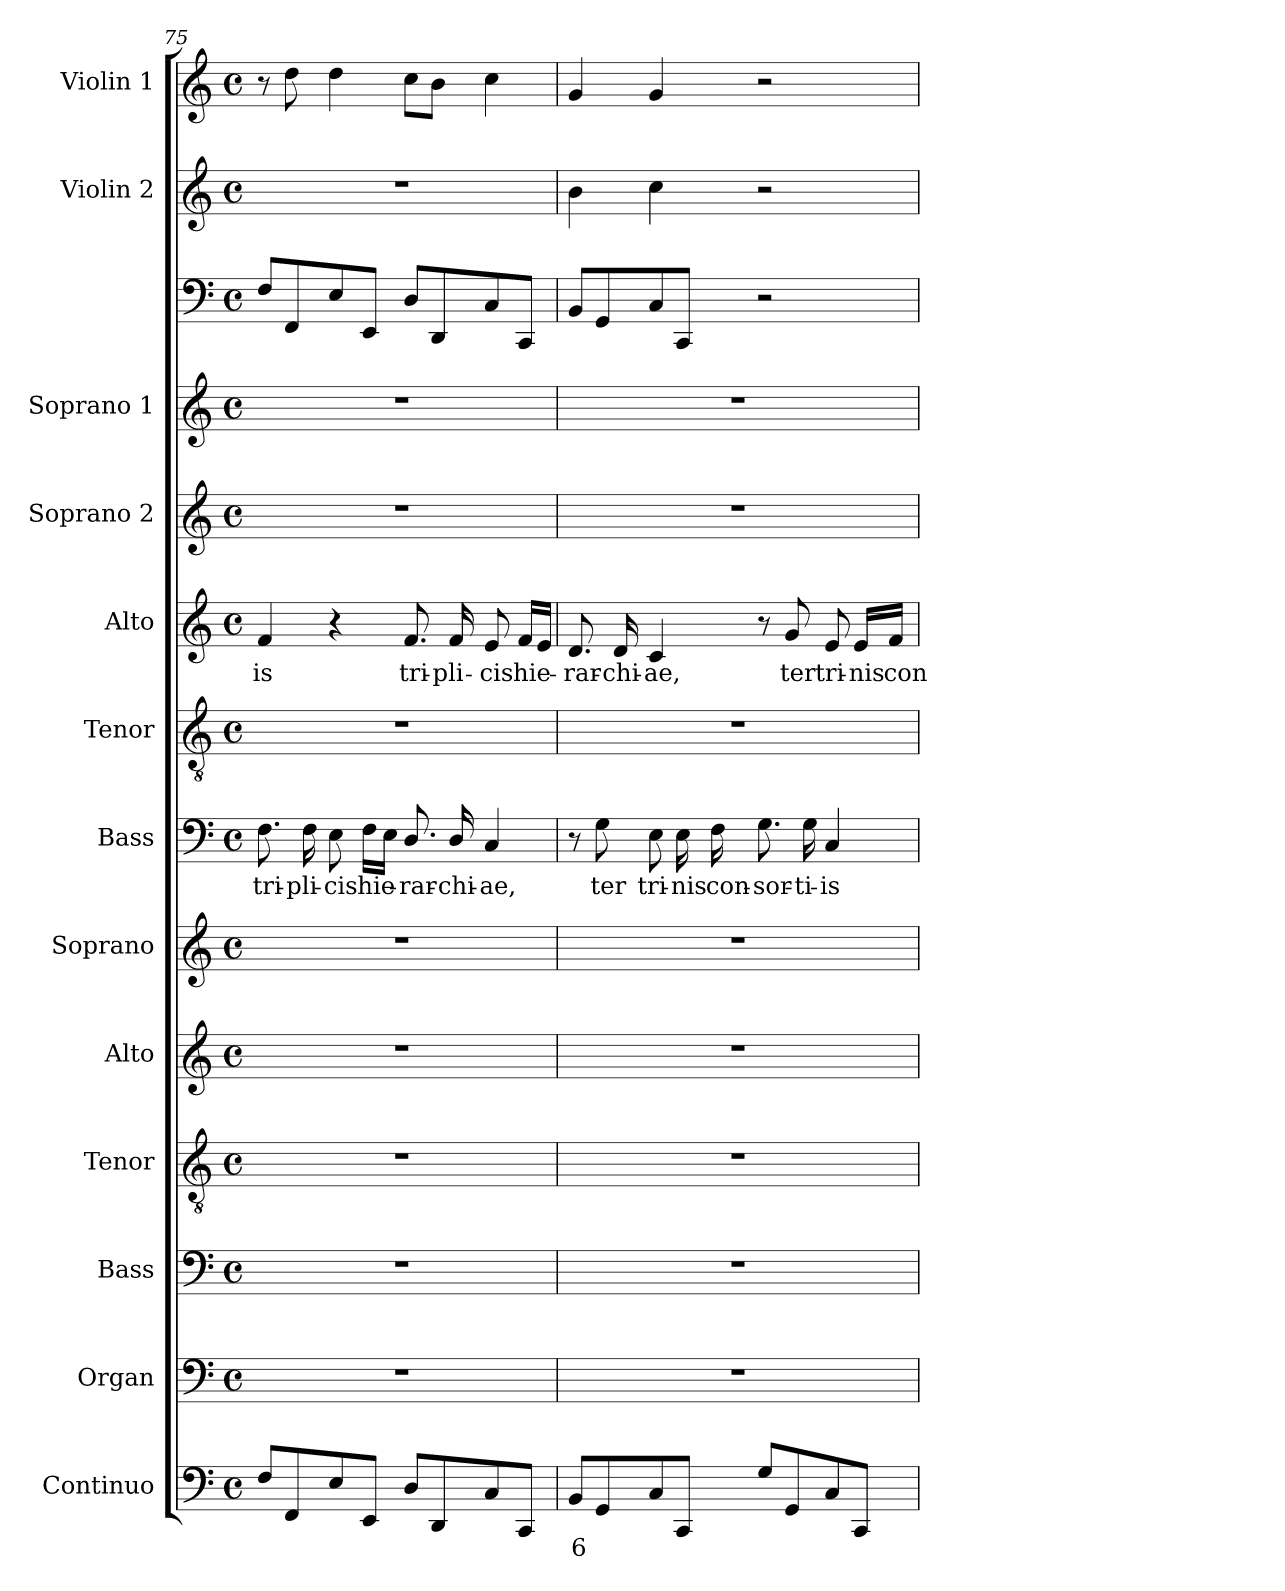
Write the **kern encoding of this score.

**kern	**text	**kern	**kern	**kern	**kern	**kern	**kern	**text	**kern	**kern	**text	**kern	**kern	**kern	**kern	**kern
*part14	*part14	*part13	*part12	*part11	*part10	*part9	*part8	*part8	*part7	*part6	*part6	*part5	*part4	*part3	*part2	*part1
*staff14	*staff14	*staff13	*staff12	*staff11	*staff10	*staff9	*staff8	*staff8	*staff7	*staff6	*staff6	*staff5	*staff4	*staff3	*staff2	*staff1
*I"Continuo	*	*I"Organ	*I"Bass	*I"Tenor	*I"Alto	*I"Soprano	*I"Bass	*	*I"Tenor	*I"Alto	*	*I"Soprano 2	*I"Soprano 1	*I""Acc. to violins"	*I"Violin 2	*I"Violin 1
*I'Cont.	*	*I'Org.	*I'B.	*I'T.	*I'A.	*I'S.	*I'B.	*	*I'T.	*I'A.	*	*I'S2.	*I'S1.	*I'Ac to violins.	*I'Vln. 2	*I'Vln. 1
*clefF4	*	*clefF4	*clefF4	*clefGv2	*clefG2	*clefG2	*clefF4	*	*clefGv2	*clefG2	*	*clefG2	*clefG2	*clefF4	*clefG2	*clefG2
*	*	*	*	*ITrd7c12	*	*	*	*	*ITrd7c12	*	*	*	*	*	*	*
*k[]	*	*k[]	*k[]	*k[]	*k[]	*k[]	*k[]	*	*k[]	*k[]	*	*k[]	*k[]	*k[]	*k[]	*k[]
*C:	*	*C:	*C:	*C:	*C:	*C:	*C:	*	*C:	*C:	*	*C:	*C:	*C:	*C:	*C:
*M4/4	*	*M4/4	*M4/4	*M4/4	*M4/4	*M4/4	*M4/4	*	*M4/4	*M4/4	*	*M4/4	*M4/4	*M4/4	*M4/4	*M4/4
*met(c)	*	*met(c)	*met(c)	*met(c)	*met(c)	*met(c)	*met(c)	*	*met(c)	*met(c)	*	*met(c)	*met(c)	*met(c)	*met(c)	*met(c)
=75	=75	=75	=75	=75	=75	=75	=75	=75	=75	=75	=75	=75	=75	=75	=75	=75
!	!	!	!	!	!	!	!	!LO:LY:b:color=#000000	!	!	!	!	!	!	!	!
!	!	!	!	!	!	!	!	!	!	!	!LO:LY:b:color=#000000	!	!	!	!	!
8Fi/L	.	1r	1r	1r	1r	1r	8.Fi\	tri-	1r	4fi/	-is	1r	1r	8Fi/L	1r	8r
8FFi/	.	.	.	.	.	.	.	.	.	.	.	.	.	8FFi/	.	8ddi\
!	!	!	!	!	!	!	!	!LO:LY:b:color=#000000	!	!	!	!	!	!	!	!
.	.	.	.	.	.	.	16Fi\	-pli-	.	.	.	.	.	.	.	.
!	!	!	!	!	!	!	!	!LO:LY:b:color=#000000	!	!	!	!	!	!	!	!
8Ei/	.	.	.	.	.	.	8Ei\	-cis	.	4r	.	.	.	8Ei/	.	4ddi\
!	!	!	!	!	!	!	!	!LO:LY:b:color=#000000	!	!	!	!	!	!	!	!
8EEi/J	.	.	.	.	.	.	16Fi\LL	hie-	.	.	.	.	.	8EEi/J	.	.
.	.	.	.	.	.	.	16Ei\JJ	.	.	.	.	.	.	.	.	.
!	!	!	!	!	!	!	!	!LO:LY:b:color=#000000	!	!	!	!	!	!	!	!
!	!	!	!	!	!	!	!	!	!	!	!LO:LY:b:color=#000000	!	!	!	!	!
8Di/L	.	.	.	.	.	.	8.Di/	-rar-	.	8.fi/	tri-	.	.	8Di/L	.	8cci\L
8DDi/	.	.	.	.	.	.	.	.	.	.	.	.	.	8DDi/	.	8bi\J
!	!	!	!	!	!	!	!	!LO:LY:b:color=#000000	!	!	!	!	!	!	!	!
!	!	!	!	!	!	!	!	!	!	!	!LO:LY:b:color=#000000	!	!	!	!	!
.	.	.	.	.	.	.	16Di/	-chi-	.	16fi/	-pli-	.	.	.	.	.
!	!	!	!	!	!	!	!	!LO:LY:b:color=#000000	!	!	!	!	!	!	!	!
!	!	!	!	!	!	!	!	!	!	!	!LO:LY:b:color=#000000	!	!	!	!	!
8Ci/	.	.	.	.	.	.	4Ci/	-ae,	.	8ei/	-cis	.	.	8Ci/	.	4cci\
!	!	!	!	!	!	!	!	!	!	!	!LO:LY:b:color=#000000	!	!	!	!	!
8CCi/J	.	.	.	.	.	.	.	.	.	16fi/LL	hie-	.	.	8CCi/J	.	.
.	.	.	.	.	.	.	.	.	.	16ei/JJ	.	.	.	.	.	.
!!LO:PB:g=z
=76	=76	=76	=76	=76	=76	=76	=76	=76	=76	=76	=76	=76	=76	=76	=76	=76
!	!LO:LY:b:color=#000000	!	!	!	!	!	!	!	!	!	!	!	!	!	!	!
!	!	!	!	!	!	!	!	!	!	!	!LO:LY:b:color=#000000	!	!	!	!	!
8BBi/L	6	1r	1r	1r	1r	1r	8r	.	1r	8.di/	-rar-	1r	1r	8BBi/L	4bi\	4gi/
!	!	!	!	!	!	!	!	!LO:LY:b:color=#000000	!	!	!	!	!	!	!	!
8GGi/	.	.	.	.	.	.	8Gi\	ter	.	.	.	.	.	8GGi/	.	.
!	!	!	!	!	!	!	!	!	!	!	!LO:LY:b:color=#000000	!	!	!	!	!
.	.	.	.	.	.	.	.	.	.	16di/	-chi-	.	.	.	.	.
!	!	!	!	!	!	!	!	!LO:LY:b:color=#000000	!	!	!	!	!	!	!	!
!	!	!	!	!	!	!	!	!	!	!	!LO:LY:b:color=#000000	!	!	!	!	!
8Ci/	.	.	.	.	.	.	8Ei\	tri-	.	4ci/	-ae,	.	.	8Ci/	4cci\	4gi/
!	!	!	!	!	!	!	!	!LO:LY:b:color=#000000	!	!	!	!	!	!	!	!
8CCi/J	.	.	.	.	.	.	16Ei\	-nis	.	.	.	.	.	8CCi/J	.	.
!	!	!	!	!	!	!	!	!LO:LY:b:color=#000000	!	!	!	!	!	!	!	!
.	.	.	.	.	.	.	16Fi\	con-	.	.	.	.	.	.	.	.
!	!	!	!	!	!	!	!	!LO:LY:b:color=#000000	!	!	!	!	!	!	!	!
8Gi/L	.	.	.	.	.	.	8.Gi\	-sor-	.	8r	.	.	.	2r	2r	2r
!	!	!	!	!	!	!	!	!	!	!	!LO:LY:b:color=#000000	!	!	!	!	!
8GGi/	.	.	.	.	.	.	.	.	.	8gi/	ter	.	.	.	.	.
!	!	!	!	!	!	!	!	!LO:LY:b:color=#000000	!	!	!	!	!	!	!	!
.	.	.	.	.	.	.	16Gi\	-ti-	.	.	.	.	.	.	.	.
!	!	!	!	!	!	!	!	!LO:LY:b:color=#000000	!	!	!	!	!	!	!	!
!	!	!	!	!	!	!	!	!	!	!	!LO:LY:b:color=#000000	!	!	!	!	!
8Ci/	.	.	.	.	.	.	4Ci/	-is	.	8ei/	tri-	.	.	.	.	.
!	!	!	!	!	!	!	!	!	!	!	!LO:LY:b:color=#000000	!	!	!	!	!
8CCi/J	.	.	.	.	.	.	.	.	.	16ei/LL	-nis	.	.	.	.	.
!	!	!	!	!	!	!	!	!	!	!	!LO:LY:b:color=#000000	!	!	!	!	!
.	.	.	.	.	.	.	.	.	.	16fi/JJ	con-	.	.	.	.	.
=	=	=	=	=	=	=	=	=	=	=	=	=	=	=	=	=
*-	*-	*-	*-	*-	*-	*-	*-	*-	*-	*-	*-	*-	*-	*-	*-	*-
